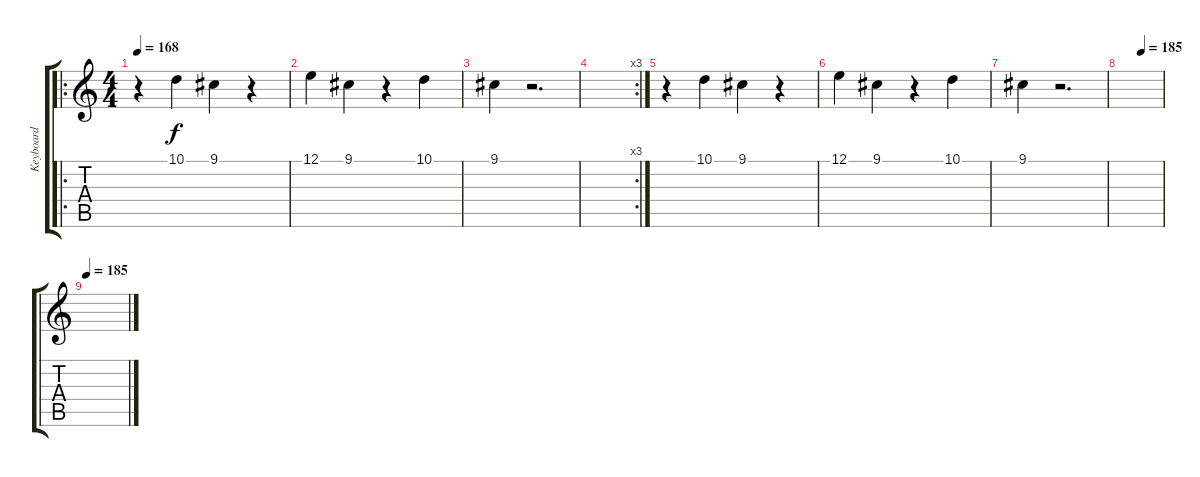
\track ("Keyboard" "Keyboard") {instrument electricgrandpiano}
\staff {score tabs}
\tuning (E4 B3 G3 D3 A2 E2) {hide}
\ro
\ts (4 4)
\tempo 168
\clef g2
\ks c
r.4{dy f instrument electricgrandpiano} 10.1.4 9.1.4 r.4 |
12.1.4 9.1.4 r.4 10.1.4 |
9.1.4 r.2{d} |
\rc 3
|
r.4 10.1.4 9.1.4 r.4 |
12.1.4 9.1.4 r.4 10.1.4 |
9.1.4 r.2{d} |
\tempo (185 0.5)
|
\tempo 185
